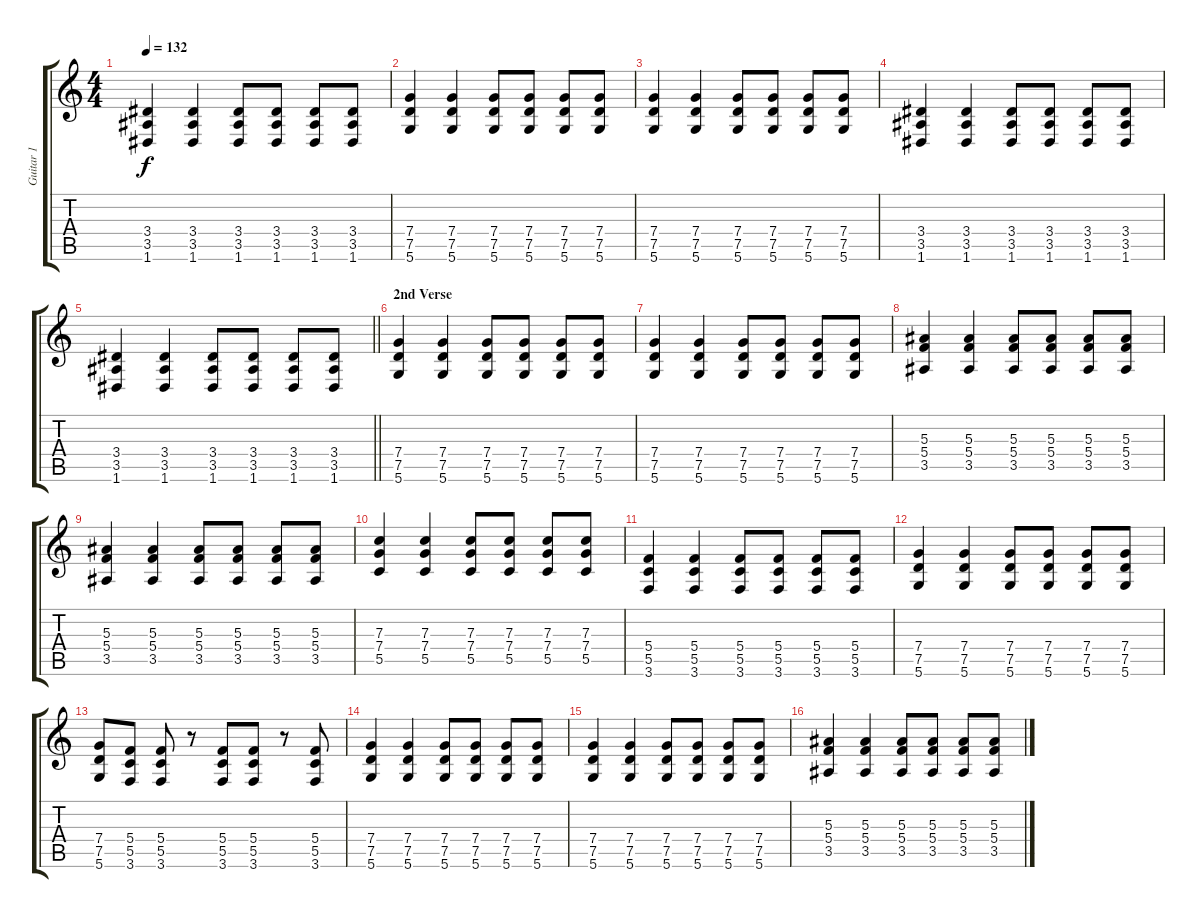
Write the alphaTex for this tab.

\track ("Guitar 1" "Guitar 1") {instrument distortionguitar}
\staff {score tabs}
\tuning (D4 A3 F3 C3 G2 D2) {hide}
\ts (4 4)
\tempo 132
\clef g2
\ks c
(3.4 3.5 1.6).4{dy f} (3.4 3.5 1.6).4 (3.4 3.5 1.6).8 (3.4 3.5 1.6).8 (3.4 3.5 1.6).8 (3.4 3.5 1.6).8 |
(7.4 7.5 5.6).4 (7.4 7.5 5.6).4 (7.4 7.5 5.6).8 (7.4 7.5 5.6).8 (7.4 7.5 5.6).8 (7.4 7.5 5.6).8 |
(7.4 7.5 5.6).4 (7.4 7.5 5.6).4 (7.4 7.5 5.6).8 (7.4 7.5 5.6).8 (7.4 7.5 5.6).8 (7.4 7.5 5.6).8 |
(3.4 3.5 1.6).4 (3.4 3.5 1.6).4 (3.4 3.5 1.6).8 (3.4 3.5 1.6).8 (3.4 3.5 1.6).8 (3.4 3.5 1.6).8 |
\barLineRight lightlight
(3.4 3.5 1.6).4 (3.4 3.5 1.6).4 (3.4 3.5 1.6).8 (3.4 3.5 1.6).8 (3.4 3.5 1.6).8 (3.4 3.5 1.6).8 |
\section ("" "2nd Verse")
(7.4 7.5 5.6).4 (7.4 7.5 5.6).4 (7.4 7.5 5.6).8 (7.4 7.5 5.6).8 (7.4 7.5 5.6).8 (7.4 7.5 5.6).8 |
(7.4 7.5 5.6).4 (7.4 7.5 5.6).4 (7.4 7.5 5.6).8 (7.4 7.5 5.6).8 (7.4 7.5 5.6).8 (7.4 7.5 5.6).8 |
(5.3 5.4 3.5).4 (5.3 5.4 3.5).4 (5.3 5.4 3.5).8 (5.3 5.4 3.5).8 (5.3 5.4 3.5).8 (5.3 5.4 3.5).8 |
(5.3 5.4 3.5).4 (5.3 5.4 3.5).4 (5.3 5.4 3.5).8 (5.3 5.4 3.5).8 (5.3 5.4 3.5).8 (5.3 5.4 3.5).8 |
(7.3 7.4 5.5).4 (7.3 7.4 5.5).4 (7.3 7.4 5.5).8 (7.3 7.4 5.5).8 (7.3 7.4 5.5).8 (7.3 7.4 5.5).8 |
(5.4 5.5 3.6).4 (5.4 5.5 3.6).4 (5.4 5.5 3.6).8 (5.4 5.5 3.6).8 (5.4 5.5 3.6).8 (5.4 5.5 3.6).8 |
(7.4 7.5 5.6).4 (7.4 7.5 5.6).4 (7.4 7.5 5.6).8 (7.4 7.5 5.6).8 (7.4 7.5 5.6).8 (7.4 7.5 5.6).8 |
(7.4 7.5 5.6).8 (5.4 5.5 3.6).8 (5.4 5.5 3.6).8 r.8 (5.4 5.5 3.6).8 (5.4 5.5 3.6).8 r.8 (5.4 5.5 3.6).8 |
(7.4 7.5 5.6).4 (7.4 7.5 5.6).4 (7.4 7.5 5.6).8 (7.4 7.5 5.6).8 (7.4 7.5 5.6).8 (7.4 7.5 5.6).8 |
(7.4 7.5 5.6).4 (7.4 7.5 5.6).4 (7.4 7.5 5.6).8 (7.4 7.5 5.6).8 (7.4 7.5 5.6).8 (7.4 7.5 5.6).8 |
(5.3 5.4 3.5).4 (5.3 5.4 3.5).4 (5.3 5.4 3.5).8 (5.3 5.4 3.5).8 (5.3 5.4 3.5).8 (5.3 5.4 3.5).8
